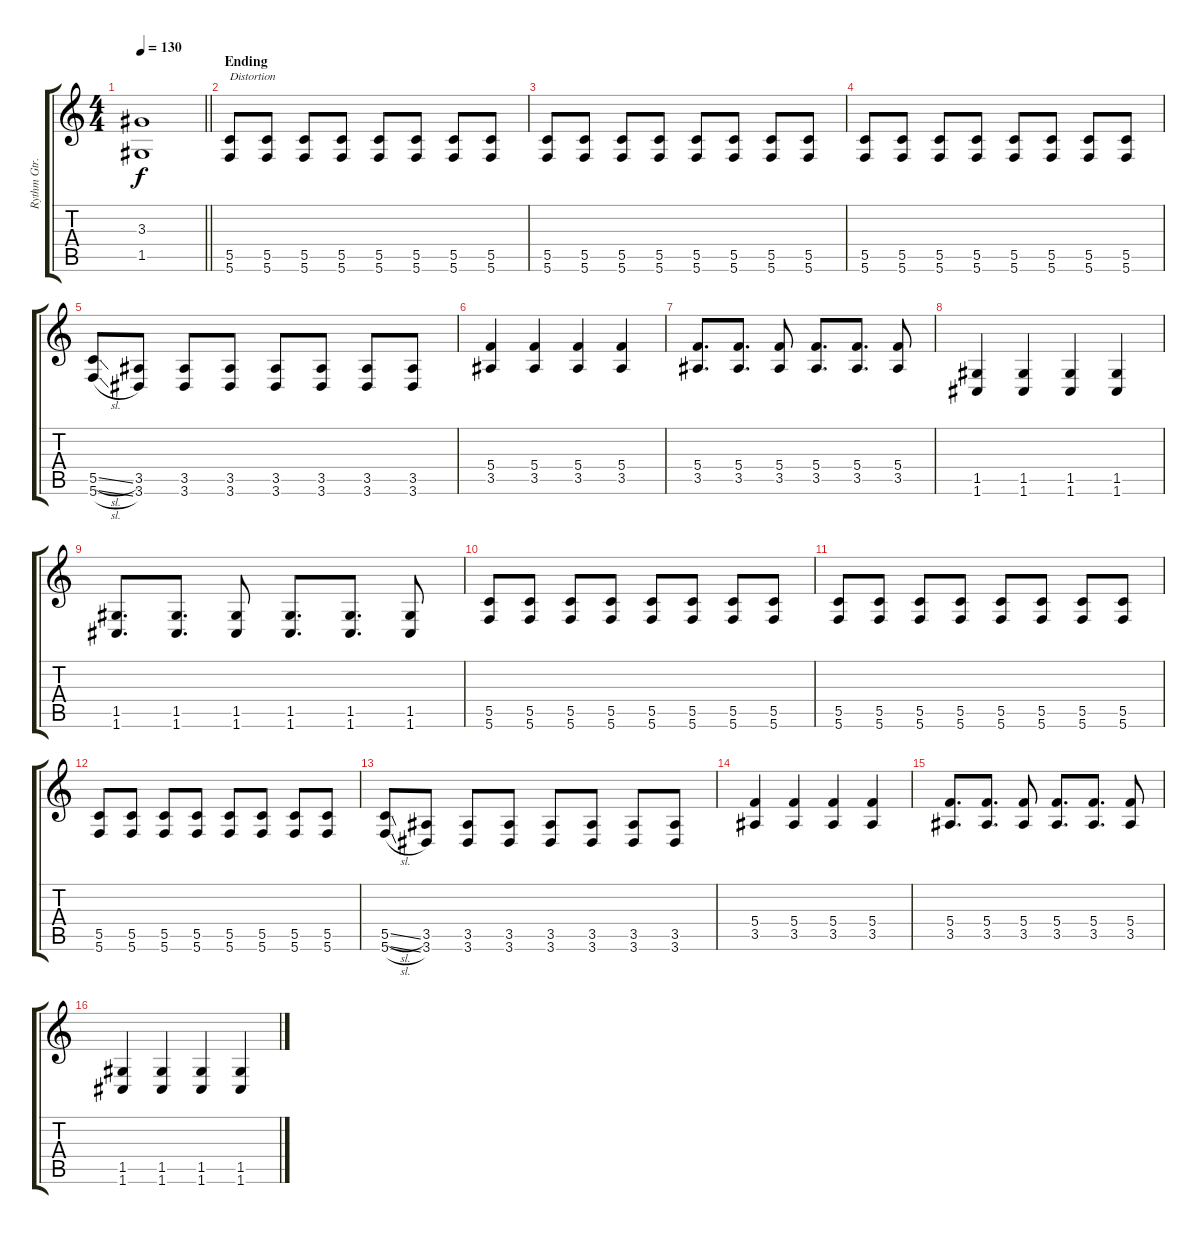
\track ("Rythm Gtr." "Rythm Gtr.") {instrument distortionguitar}
\staff {score tabs}
\tuning (D4 A3 F3 C3 G2 C2) {hide}
\ts (4 4)
\tempo 130
\clef g2
\barLineRight lightlight
\ks c
(3.3{t} 1.5{t}).1{dy f} |
\section ("" "Ending")
(5.5 5.6).8{txt "Distortion" instrument distortionguitar} (5.5 5.6).8 (5.5 5.6).8 (5.5 5.6).8 (5.5 5.6).8 (5.5 5.6).8 (5.5 5.6).8 (5.5 5.6).8 |
(5.5 5.6).8 (5.5 5.6).8 (5.5 5.6).8 (5.5 5.6).8 (5.5 5.6).8 (5.5 5.6).8 (5.5 5.6).8 (5.5 5.6).8 |
(5.5 5.6).8 (5.5 5.6).8 (5.5 5.6).8 (5.5 5.6).8 (5.5 5.6).8 (5.5 5.6).8 (5.5 5.6).8 (5.5 5.6).8 |
(5.5{sl} 5.6{sl}).8 (3.5 3.6).8 (3.5 3.6).8 (3.5 3.6).8 (3.5 3.6).8 (3.5 3.6).8 (3.5 3.6).8 (3.5 3.6).8 |
(5.4 3.5).4 (5.4 3.5).4 (5.4 3.5).4 (5.4 3.5).4 |
(5.4 3.5).8{d} (5.4 3.5).8{d} (5.4 3.5).8 (5.4 3.5).8{d} (5.4 3.5).8{d} (5.4 3.5).8 |
(1.5 1.6).4 (1.5 1.6).4 (1.5 1.6).4 (1.5 1.6).4 |
(1.5 1.6).8{d} (1.5 1.6).8{d} (1.5 1.6).8 (1.5 1.6).8{d} (1.5 1.6).8{d} (1.5 1.6).8 |
(5.5 5.6).8 (5.5 5.6).8 (5.5 5.6).8 (5.5 5.6).8 (5.5 5.6).8 (5.5 5.6).8 (5.5 5.6).8 (5.5 5.6).8 |
(5.5 5.6).8 (5.5 5.6).8 (5.5 5.6).8 (5.5 5.6).8 (5.5 5.6).8 (5.5 5.6).8 (5.5 5.6).8 (5.5 5.6).8 |
(5.5 5.6).8 (5.5 5.6).8 (5.5 5.6).8 (5.5 5.6).8 (5.5 5.6).8 (5.5 5.6).8 (5.5 5.6).8 (5.5 5.6).8 |
(5.5{sl} 5.6{sl}).8 (3.5 3.6).8 (3.5 3.6).8 (3.5 3.6).8 (3.5 3.6).8 (3.5 3.6).8 (3.5 3.6).8 (3.5 3.6).8 |
(5.4 3.5).4 (5.4 3.5).4 (5.4 3.5).4 (5.4 3.5).4 |
(5.4 3.5).8{d} (5.4 3.5).8{d} (5.4 3.5).8 (5.4 3.5).8{d} (5.4 3.5).8{d} (5.4 3.5).8 |
(1.5 1.6).4 (1.5 1.6).4 (1.5 1.6).4 (1.5 1.6).4
